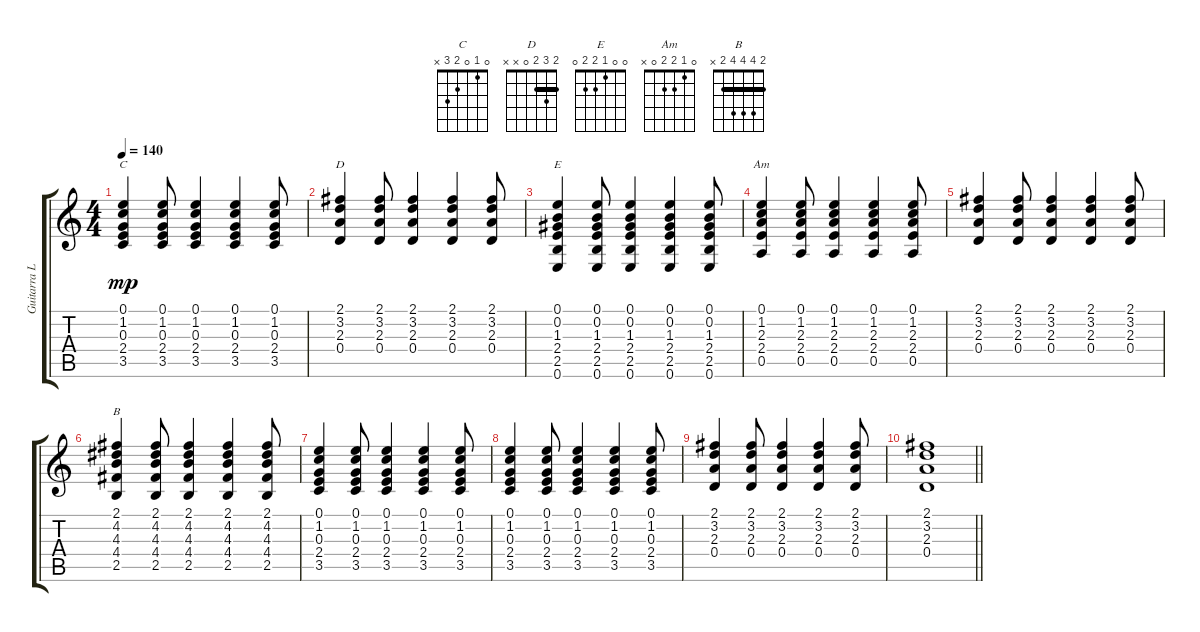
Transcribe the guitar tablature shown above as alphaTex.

\track ("Guitarra Limpia" "Guitarra L") {instrument electricguitarclean}
\staff {score tabs}
\tuning (E4 B3 G3 D3 A2 E2) {hide}
\chord ("C" 0 1 0 2 3 x)
\chord ("D" 2 3 2 0 x x) {barre 2}
\chord ("E" 0 0 1 2 2 0)
\chord ("Am" 0 1 2 2 0 x)
\chord ("B" 2 4 4 4 2 x) {barre 2}
\ts (4 4)
\tempo 140
\clef g2
\ks c
(0.1 1.2 0.3 2.4 3.5).4{ch "C" dy mp} (0.1 1.2 0.3 2.4 3.5).8 (0.1 1.2 0.3 2.4 3.5).4 (0.1 1.2 0.3 2.4 3.5).4 (0.1 1.2 0.3 2.4 3.5).8 |
(2.1 3.2 2.3 0.4).4{ch "D"} (2.1 3.2 2.3 0.4).8 (2.1 3.2 2.3 0.4).4 (2.1 3.2 2.3 0.4).4 (2.1 3.2 2.3 0.4).8 |
(0.1 0.2 1.3 2.4 2.5 0.6).4{ch "E"} (0.1 0.2 1.3 2.4 2.5 0.6).8 (0.1 0.2 1.3 2.4 2.5 0.6).4 (0.1 0.2 1.3 2.4 2.5 0.6).4 (0.1 0.2 1.3 2.4 2.5 0.6).8 |
(0.1 1.2 2.3 2.4 0.5).4{ch "Am"} (0.1 1.2 2.3 2.4 0.5).8 (0.1 1.2 2.3 2.4 0.5).4 (0.1 1.2 2.3 2.4 0.5).4 (0.1 1.2 2.3 2.4 0.5).8 |
(2.1 3.2 2.3 0.4).4 (2.1 3.2 2.3 0.4).8 (2.1 3.2 2.3 0.4).4 (2.1 3.2 2.3 0.4).4 (2.1 3.2 2.3 0.4).8 |
(2.1 4.2 4.3 4.4 2.5).4{ch "B"} (2.1 4.2 4.3 4.4 2.5).8 (2.1 4.2 4.3 4.4 2.5).4 (2.1 4.2 4.3 4.4 2.5).4 (2.1 4.2 4.3 4.4 2.5).8 |
(0.1 1.2 0.3 2.4 3.5).4 (0.1 1.2 0.3 2.4 3.5).8 (0.1 1.2 0.3 2.4 3.5).4 (0.1 1.2 0.3 2.4 3.5).4 (0.1 1.2 0.3 2.4 3.5).8 |
(0.1 1.2 0.3 2.4 3.5).4 (0.1 1.2 0.3 2.4 3.5).8 (0.1 1.2 0.3 2.4 3.5).4 (0.1 1.2 0.3 2.4 3.5).4 (0.1 1.2 0.3 2.4 3.5).8 |
(2.1 3.2 2.3 0.4).4 (2.1 3.2 2.3 0.4).8 (2.1 3.2 2.3 0.4).4 (2.1 3.2 2.3 0.4).4 (2.1 3.2 2.3 0.4).8 |
\barLineRight lightlight
(2.1 3.2 2.3 0.4).1
